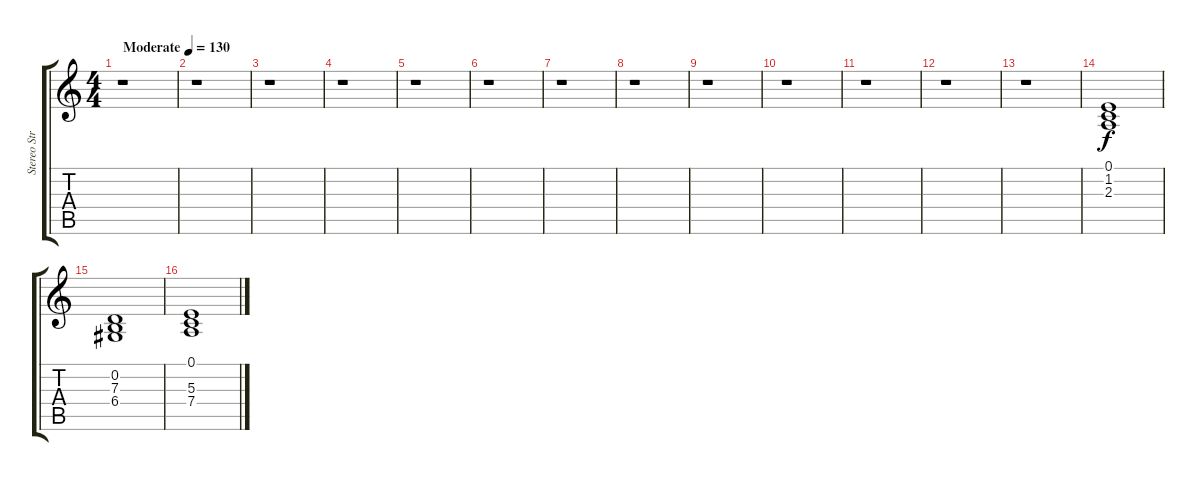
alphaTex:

\track ("Stereo Strings" "Stereo Str") {instrument stringensemble1}
\staff {score tabs}
\tuning (E4 B3 G3 D3 A2 E2) {hide}
\ts (4 4)
\tempo (130 "Moderate")
\clef g2
\ks c
r.1{dy f instrument stringensemble1} |
r.1 |
r.1 |
r.1 |
r.1 |
r.1 |
r.1 |
r.1 |
r.1 |
r.1 |
r.1 |
r.1 |
r.1 |
(0.1 1.2 2.3).1 |
(0.2 7.3 6.4).1 |
(0.1 5.3 7.4).1
